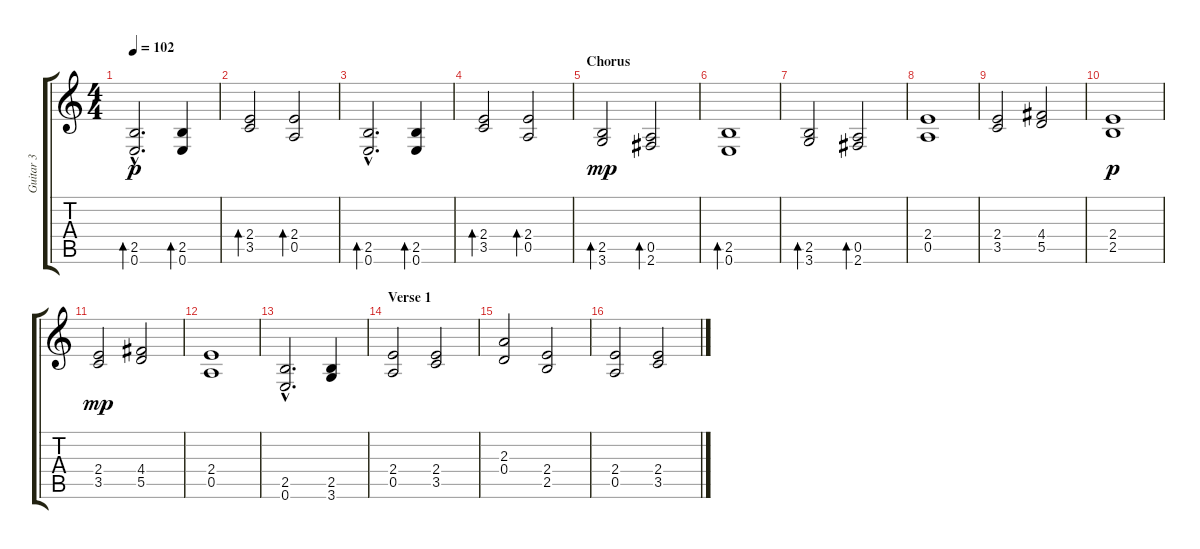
\track ("Guitar 3" "Guitar 3") {instrument acousticguitarnylon}
\staff {score tabs}
\tuning (E4 B3 G3 D3 A2 E2) {hide}
\ts (4 4)
\tempo 102
\clef g2
\ks c
(2.5{hac} 0.6{hac}).2{d bd 120 dy p instrument acousticguitarnylon} (2.5 0.6).4{bd 120} |
(2.4 3.5).2{bd 120} (2.4 0.5).2{bd 120} |
(2.5{hac} 0.6{hac}).2{d bd 120} (2.5 0.6).4{bd 120} |
(2.4 3.5).2{bd 120} (2.4 0.5).2{bd 120} |
\section ("" "Chorus")
(2.5 3.6).2{bd 120 dy mp} (0.5 2.6).2{bd 120} |
(2.5 0.6).1{bd 120} |
(2.5 3.6).2{bd 120} (0.5 2.6).2{bd 120} |
(2.4 0.5).1 |
(2.4 3.5).2 (4.4 5.5).2 |
(2.4 2.5).1{dy p} |
(2.4 3.5).2{dy mp} (4.4 5.5).2 |
(2.4 0.5).1 |
(2.5{hac} 0.6{hac}).2{d} (2.5 3.6).4 |
\section ("" "Verse 1")
(2.4 0.5).2 (2.4 3.5).2 |
(2.3 0.4).2 (2.4 2.5).2 |
(2.4 0.5).2 (2.4 3.5).2
